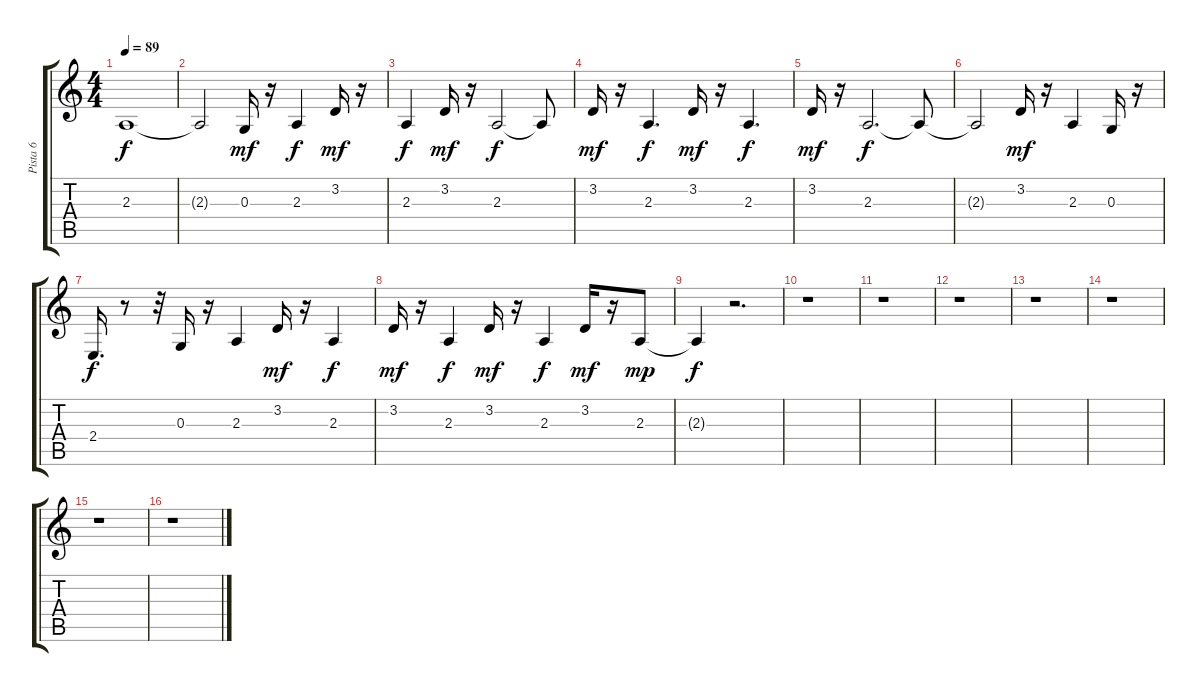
\track ("Pista 6" "Pista 6") {instrument frenchhorn}
\staff {score tabs}
\tuning (E4 B3 G3 D3 A2 E2) {hide}
\ts (4 4)
\tempo 89
\clef g2
\ks c
2.3{t}.1{dy f} |
2.3{t}.2 0.3.16{dy mf} r.16 2.3.4{dy f} 3.2.16{dy mf} r.16 |
2.3.4{dy f} 3.2.16{dy mf} r.16 2.3.2{dy f} 2.3{t}.8 |
3.2.16{dy mf} r.16 2.3.4{d dy f} 3.2.16{dy mf} r.16 2.3.4{d dy f} |
3.2.16{dy mf} r.16 2.3.2{d dy f} 2.3{t}.8 |
2.3{t}.2 3.2.16{dy mf} r.16 2.3.4 0.3.16 r.16 |
2.4.16{d dy f} r.8 r.32 0.3.16 r.16 2.3.4 3.2.16{dy mf} r.16 2.3.4{dy f} |
3.2.16{dy mf} r.16 2.3.4{dy f} 3.2.16{dy mf} r.16 2.3.4{dy f} 3.2.16{dy mf} r.16 2.3.8{dy mp} |
2.3{t}.4{dy f} r.2{d} |
r.1 |
r.1 |
r.1 |
r.1 |
r.1 |
r.1 |
r.1
